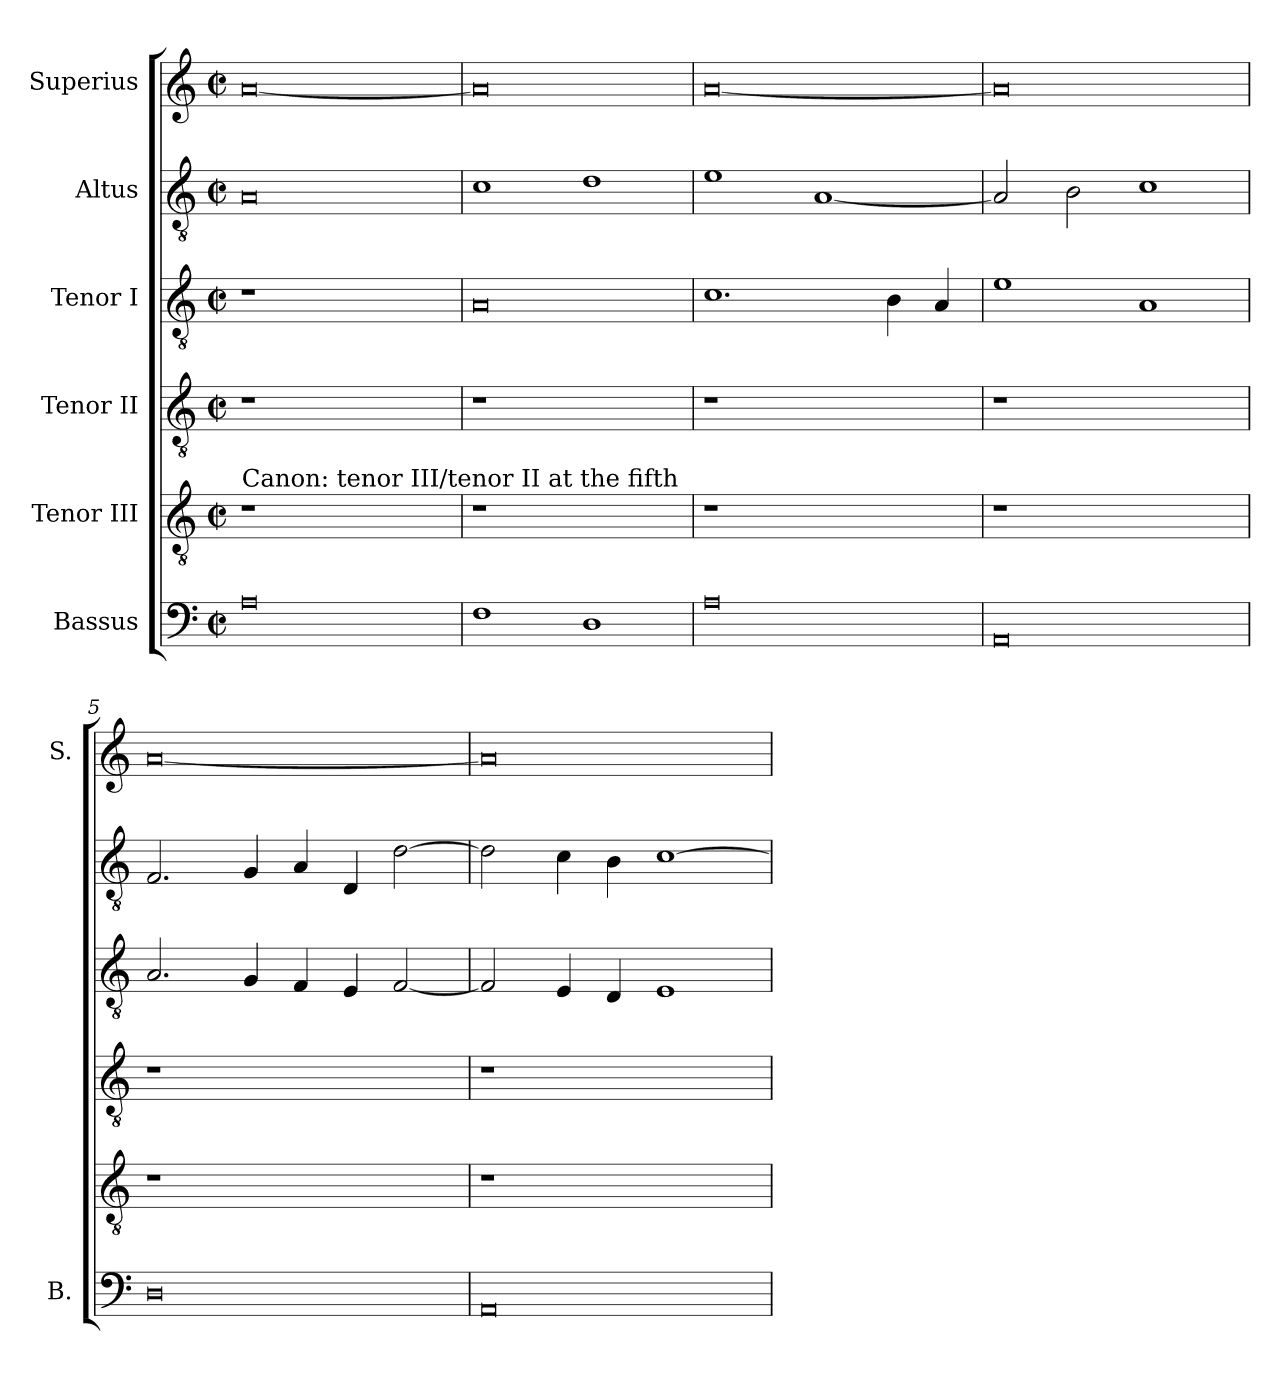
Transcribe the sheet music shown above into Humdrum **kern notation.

**kern	**kern	**kern	**kern	**kern	**kern
*part6	*part5	*part4	*part3	*part2	*part1
*staff6	*staff5	*staff4	*staff3	*staff2	*staff1
*I"Bassus	*I"Tenor III	*I"Tenor II	*I"Tenor I	*I"Altus	*I"Superius
*I'B.	*	*	*	*	*I'S.
!!LO:PB:g=z
*clefF4	*clefGv2	*clefGv2	*clefGv2	*clefGv2	*clefG2
*	*ITrd7c12	*ITrd7c12	*ITrd7c12	*ITrd7c12	*
*k[]	*k[]	*k[]	*k[]	*k[]	*k[]
*C:	*C:	*C:	*C:	*C:	*C:
*M2/2	*M2/2	*M2/2	*M2/2	*M2/2	*M2/2
*met(c|)	*met(c|)	*met(c|)	*met(c|)	*met(c|)	*met(c|)
=1	=1	=1	=1	=1	=1
!	!LO:TX:a:t=Canon&colon; tenor III/tenor II at the fifth	!	!	!	!
!	!LO:N:vis=1	!LO:N:vis=1	!LO:N:vis=1	!	!
0Ai	1r	1r	1r	0AAi	[<0ai
.	1ryy	1ryy	1ryy	.	.
=2	=2	=2	=2	=2	=2
!	!LO:N:vis=1	!LO:N:vis=1	!	!	!
1Fi	1r	1r	0AAi	1Ci	0ai]
1Di	1ryy	1ryy	.	1Di	.
=3	=3	=3	=3	=3	=3
!	!LO:N:vis=1	!LO:N:vis=1	!	!	!
0Ai	1r	1r	1.Ci	1Ei	[<0ai
.	1ryy	1ryy	.	[<1AAi	.
.	.	.	4BBi\	.	.
.	.	.	4AAi/	.	.
=4	=4	=4	=4	=4	=4
!	!LO:N:vis=1	!LO:N:vis=1	!	!	!
0AAi	1r	1r	1Ei	2AAi/]	0ai]
.	.	.	.	2BBi\	.
.	1ryy	1ryy	1AAi	1Ci	.
=5	=5	=5	=5	=5	=5
!	!LO:N:vis=1	!LO:N:vis=1	!	!	!
0Di	1r	1r	2.AAi/	2.FFi/	[<0ai
.	.	.	4GGi/	4GGi/	.
.	1ryy	1ryy	4FFi/	4AAi/	.
.	.	.	4EEi/	4DDi/	.
.	.	.	[<2FFi/	[>2Di\	.
=6	=6	=6	=6	=6	=6
!	!LO:N:vis=1	!LO:N:vis=1	!	!	!
0AAi	1r	1r	2FFi/]	2Di\]	0ai]
.	.	.	4EEi/	4Ci\	.
.	.	.	4DDi/	4BBi\	.
.	1ryy	1ryy	1EEi	[>1Ci	.
=	=	=	=	=	=
*-	*-	*-	*-	*-	*-
